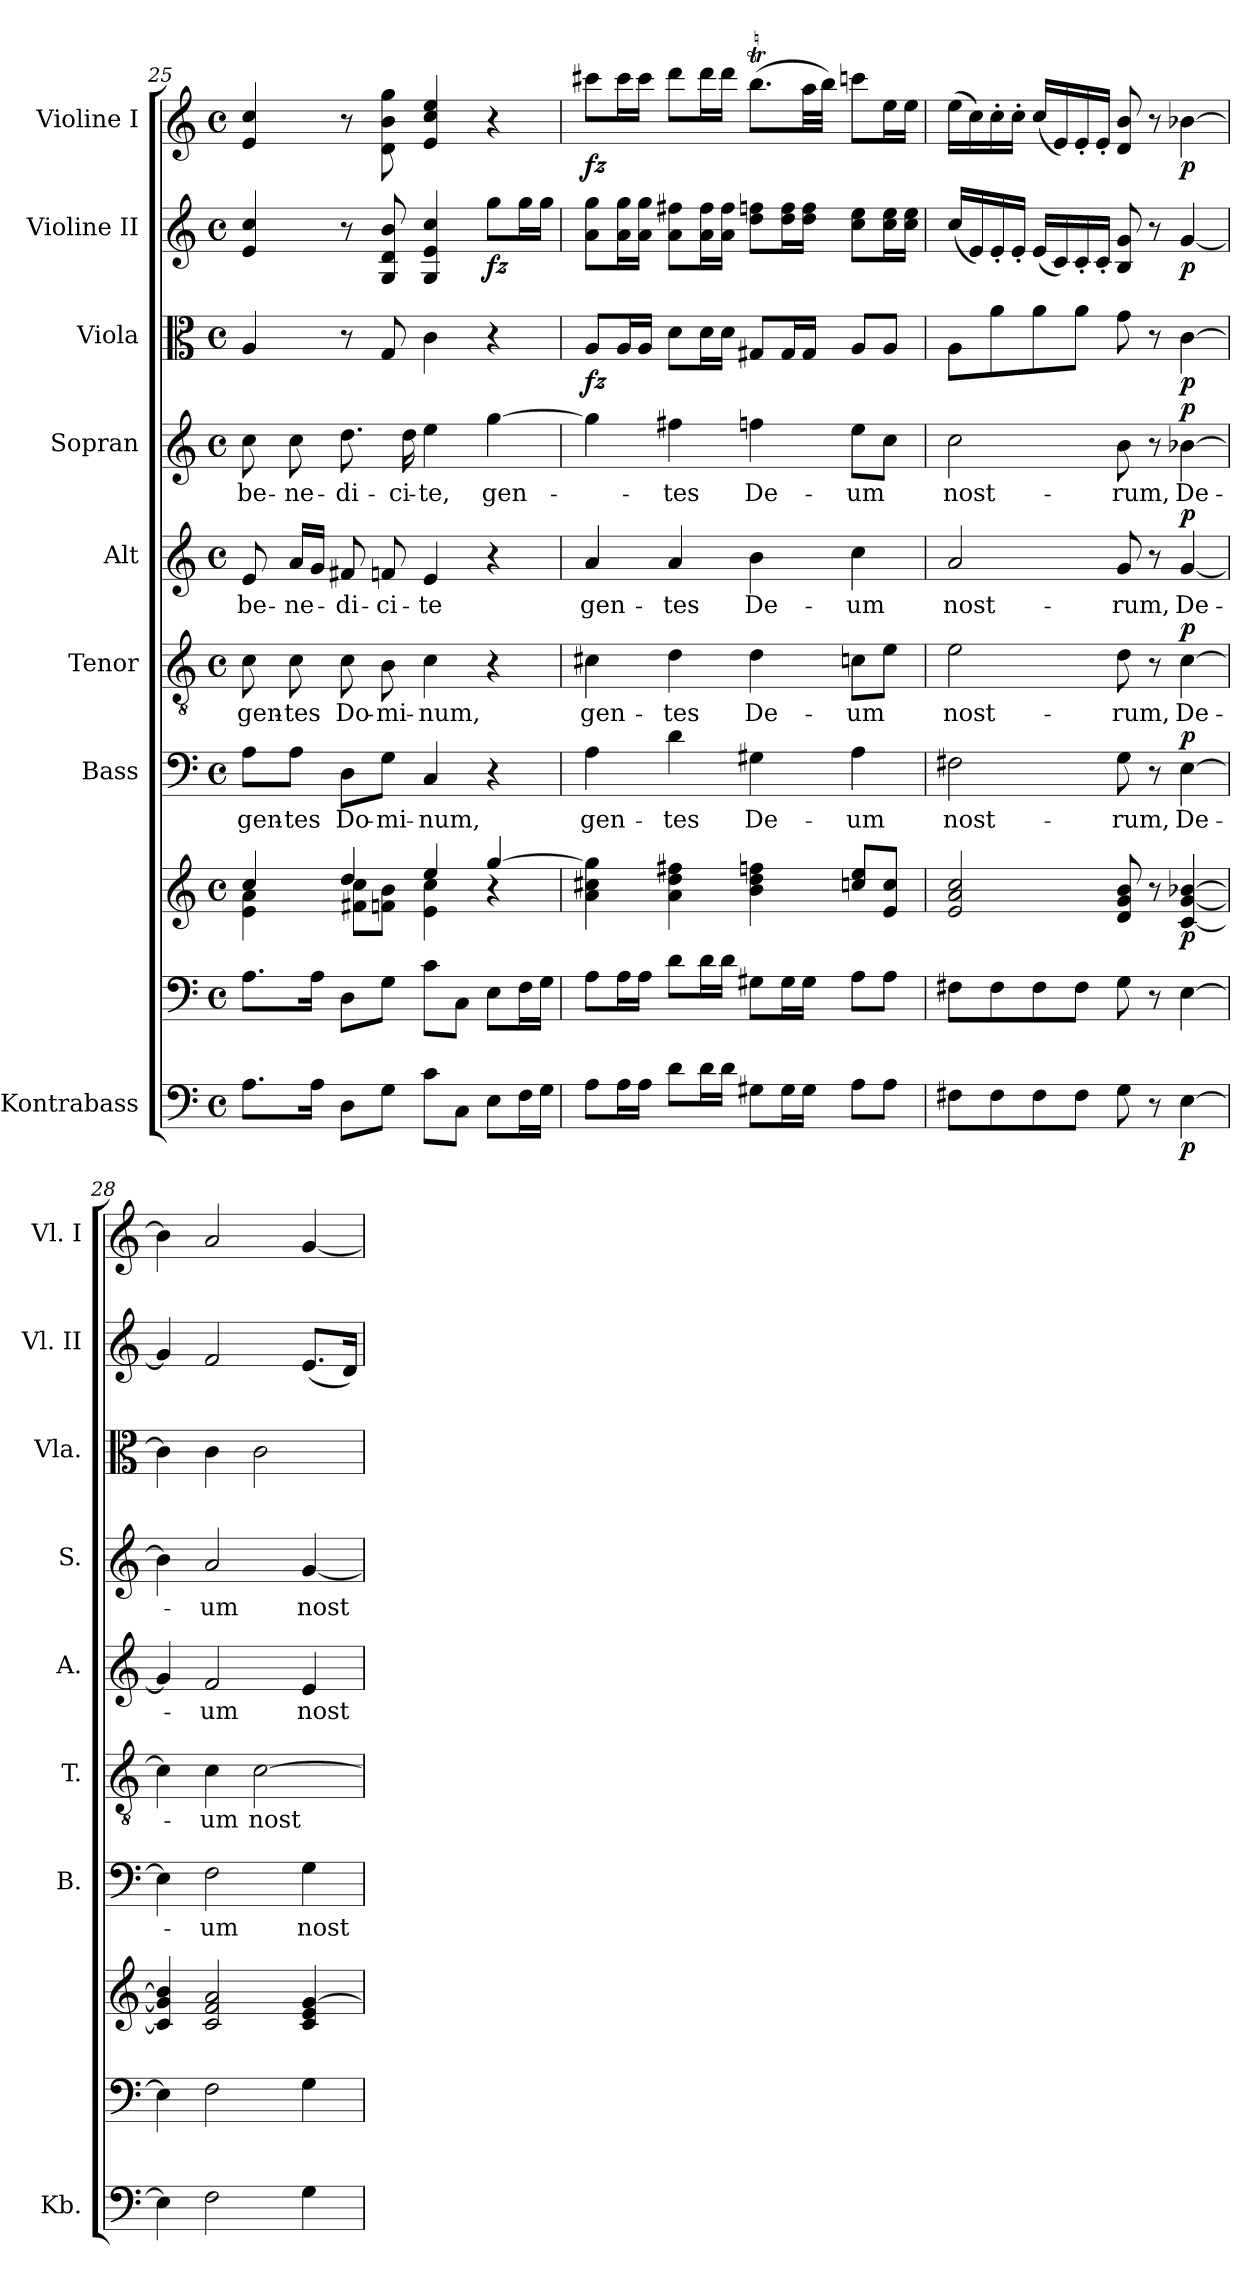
**kern	**dynam	**kern	**kern	**dynam	**kern	**text	**dynam	**kern	**text	**dynam	**kern	**text	**dynam	**kern	**text	**dynam	**kern	**dynam	**kern	**dynam	**kern	**dynam
*part9	*part9	*part8	*part8	*part8	*part7	*part7	*part7	*part6	*part6	*part6	*part5	*part5	*part5	*part4	*part4	*part4	*part3	*part3	*part2	*part2	*part1	*part1
*staff10	*staff10	*staff9	*staff8	*staff8/9	*staff7	*staff7	*staff7	*staff6	*staff6	*staff6	*staff5	*staff5	*staff5	*staff4	*staff4	*staff4	*staff3	*staff3	*staff2	*staff2	*staff1	*staff1
*I"Kontrabass	*	*	*	*	*I"Bass	*	*	*I"Tenor	*	*	*I"Alt	*	*	*I"Sopran	*	*	*I"Viola	*	*I"Violine II	*	*I"Violine I	*
*I'Kb.	*	*	*	*	*I'B.	*	*	*I'T.	*	*	*I'A.	*	*	*I'S.	*	*	*I'Vla.	*	*I'Vl. II	*	*I'Vl. I	*
*clefF4	*	*clefF4	*clefG2	*	*clefF4	*	*	*clefGv2	*	*	*clefG2	*	*	*clefG2	*	*	*clefC3	*	*clefG2	*	*clefG2	*
*ITrd7c12	*	*	*	*	*	*	*	*	*	*	*	*	*	*	*	*	*	*	*	*	*	*
*k[]	*	*k[]	*k[]	*	*k[]	*	*	*k[]	*	*	*k[]	*	*	*k[]	*	*	*k[]	*	*k[]	*	*k[]	*
*C:	*	*C:	*C:	*	*C:	*	*	*C:	*	*	*C:	*	*	*C:	*	*	*C:	*	*C:	*	*C:	*
*M4/4	*	*M4/4	*M4/4	*	*M4/4	*	*	*M4/4	*	*	*M4/4	*	*	*M4/4	*	*	*M4/4	*	*M4/4	*	*M4/4	*
*met(c)	*	*met(c)	*met(c)	*	*met(c)	*	*	*met(c)	*	*	*met(c)	*	*	*met(c)	*	*	*met(c)	*	*met(c)	*	*met(c)	*
=25	=25	=25	=25	=25	=25	=25	=25	=25	=25	=25	=25	=25	=25	=25	=25	=25	=25	=25	=25	=25	=25	=25
*	*	*	*^	*	*	*	*	*	*	*	*	*	*	*	*	*	*	*	*	*	*	*
!	!	!	!	!	!	!	!LO:LY:b	!	!	!LO:LY:b	!	!	!LO:LY:b	!	!	!LO:LY:b	!	!	!	!	!	!	!
8.AA\L	.	8.A\L	4cc/	4e\ 4a\	.	8A\L	gen-	.	8c\	gen-	.	8e/	be-	.	8cc\	be-	.	4A/	.	4e/ 4cc/	.	4e/ 4cc/	.
!	!	!	!	!	!	!	!LO:LY:b	!	!	!LO:LY:b	!	!	!LO:LY:b	!	!	!LO:LY:b	!	!	!	!	!	!	!
.	.	.	.	.	.	8A\J	-tes	.	8c\	-tes	.	16a/LL	-ne-	.	8cc\	-ne-	.	.	.	.	.	.	.
16AA\Jk	.	16A\Jk	.	.	.	.	.	.	.	.	.	16g/JJ	.	.	.	.	.	.	.	.	.	.	.
!	!	!	!	!	!	!	!LO:LY:b	!	!	!LO:LY:b	!	!	!LO:LY:b	!	!	!LO:LY:b	!	!	!	!	!	!	!
8DD\L	.	8D\L	4dd/	8f#X\ 8cc\L	.	8D\L	Do-	.	8c\	Do-	.	8f#X/	-di-	.	8.dd\	-di-	.	8r	.	8r	.	8r	.
!	!	!	!	!	!	!	!LO:LY:b	!	!	!LO:LY:b	!	!	!LO:LY:b	!	!	!	!	!	!	!	!	!	!
8GG\J	.	8G\J	.	8fn\ 8b\J	.	8G\J	-mi-	.	8B\	-mi-	.	8fn/	-ci-	.	.	.	.	8G/	.	8G/ 8d/ 8b/	.	8d\ 8b\ 8gg\	.
!	!	!	!	!	!	!	!	!	!	!	!	!	!	!	!	!LO:LY:b	!	!	!	!	!	!	!
.	.	.	.	.	.	.	.	.	.	.	.	.	.	.	16dd\	-ci-	.	.	.	.	.	.	.
!	!	!	!	!	!	!	!LO:LY:b	!	!	!LO:LY:b	!	!	!LO:LY:b	!	!	!LO:LY:b	!	!	!	!	!	!	!
8C\L	.	8c\L	4ee/	4e\ 4cc\	.	4C/	-num,	.	4c\	-num,	.	4e/	-te	.	4ee\	-te,	.	4c\	.	4G/ 4e/ 4cc/	.	4e/ 4cc/ 4ee/	.
8CC\J	.	8C\J	.	.	.	.	.	.	.	.	.	.	.	.	.	.	.	.	.	.	.	.	.
!	!	!	!	!	!	!	!	!	!	!	!	!	!	!	!	!LO:LY:b	!	!	!	!	!LO:DY:b	!	!
8EE\L	.	8E\L	[>4gg/	4ra	.	4r	.	.	4r	.	.	4r	.	.	[4gg\	gen-	.	4r	.	8gg\L	fz	4r	.
16FF\L	.	16F\L	.	.	.	.	.	.	.	.	.	.	.	.	.	.	.	.	.	16gg\L	.	.	.
16GG\JJ	.	16G\JJ	.	.	.	.	.	.	.	.	.	.	.	.	.	.	.	.	.	16gg\JJ	.	.	.
*	*	*	*v	*v	*	*	*	*	*	*	*	*	*	*	*	*	*	*	*	*	*	*	*
!!LO:PB:g=z
=26	=26	=26	=26	=26	=26	=26	=26	=26	=26	=26	=26	=26	=26	=26	=26	=26	=26	=26	=26	=26	=26	=26
!	!	!	!	!	!	!LO:LY:b	!	!	!LO:LY:b	!	!	!LO:LY:b	!	!	!	!	!	!LO:DY:b	!	!	!	!LO:DY:b
8AA\L	.	8A\L	4a\ 4cc#X\ 4gg\]	.	4A\	gen-	.	4c#X\	gen-	.	4a/	gen-	.	4gg\]	.	.	8A/L	fz	8a\ 8gg\L	.	8ccc#X\L	fz
16AA\L	.	16A\L	.	.	.	.	.	.	.	.	.	.	.	.	.	.	16A/L	.	16a\ 16gg\L	.	16ccc#\L	.
16AA\JJ	.	16A\JJ	.	.	.	.	.	.	.	.	.	.	.	.	.	.	16A/JJ	.	16a\ 16gg\JJ	.	16ccc#\JJ	.
!	!	!	!	!	!	!LO:LY:b	!	!	!LO:LY:b	!	!	!LO:LY:b	!	!	!LO:LY:b	!	!	!	!	!	!	!
8D\L	.	8d\L	4a\ 4dd\ 4ff#X\	.	4d\	-tes	.	4d\	-tes	.	4a/	-tes	.	4ff#X\	-tes	.	8d\L	.	8a\ 8ff#X\L	.	8ddd\L	.
16D\L	.	16d\L	.	.	.	.	.	.	.	.	.	.	.	.	.	.	16d\L	.	16a\ 16ff#\L	.	16ddd\L	.
16D\JJ	.	16d\JJ	.	.	.	.	.	.	.	.	.	.	.	.	.	.	16d\JJ	.	16a\ 16ff#\JJ	.	16ddd\JJ	.
!	!	!	!	!	!	!LO:LY:b	!	!	!LO:LY:b	!	!	!LO:LY:b	!	!	!LO:LY:b	!	!	!	!	!	!	!
8GG#X\L	.	8G#X\L	4b\ 4dd\ 4ffn\	.	4G#X\	De-	.	4d\	De-	.	4b\	De-	.	4ffn\	De-	.	8G#X/L	.	8dd\ 8ffn\L	.	(>8.bbt\L	.
16GG#\L	.	16G#\L	.	.	.	.	.	.	.	.	.	.	.	.	.	.	16G#/L	.	16dd\ 16ff\L	.	.	.
16GG#\JJ	.	16G#\JJ	.	.	.	.	.	.	.	.	.	.	.	.	.	.	16G#/JJ	.	16dd\ 16ff\JJ	.	32aa\LL	.
.	.	.	.	.	.	.	.	.	.	.	.	.	.	.	.	.	.	.	.	.	32bb\JJJ)	.
!	!	!	!	!	!	!LO:LY:b	!	!	!LO:LY:b	!	!	!LO:LY:b	!	!	!LO:LY:b	!	!	!	!	!	!	!
8AA\L	.	8A\L	8ccn/ 8ee/L	.	4A\	-um	.	8cn\L	-um	.	4cc\	-um	.	8ee\L	-um	.	8A/L	.	8cc\ 8ee\L	.	8cccn\L	.
8AA\J	.	8A\J	8e/ 8cc/J	.	.	.	.	8e\J	.	.	.	.	.	8cc\J	.	.	8A/J	.	16cc\ 16ee\L	.	16ee\L	.
.	.	.	.	.	.	.	.	.	.	.	.	.	.	.	.	.	.	.	16cc\ 16ee\JJ	.	16ee\JJ	.
=27	=27	=27	=27	=27	=27	=27	=27	=27	=27	=27	=27	=27	=27	=27	=27	=27	=27	=27	=27	=27	=27	=27
!	!	!	!	!	!	!LO:LY:b	!	!	!LO:LY:b	!	!	!LO:LY:b	!	!	!LO:LY:b	!	!	!	!	!	!	!
8FF#X\L	.	8F#X\L	2e/ 2a/ 2cc/	.	2F#X\	nost-	.	2e\	nost-	.	2a/	nost-	.	2cc\	nost-	.	8A\L	.	(<16cc/LL	.	(>16ee\LL	.
.	.	.	.	.	.	.	.	.	.	.	.	.	.	.	.	.	.	.	16e/)	.	16cc\)	.
8FF#\	.	8F#\	.	.	.	.	.	.	.	.	.	.	.	.	.	.	8a\	.	16e'</	.	16cc'>\	.
.	.	.	.	.	.	.	.	.	.	.	.	.	.	.	.	.	.	.	16e'</JJ	.	16cc'>\JJ	.
8FF#\	.	8F#\	.	.	.	.	.	.	.	.	.	.	.	.	.	.	8a\	.	(<16e/LL	.	(<16cc/LL	.
.	.	.	.	.	.	.	.	.	.	.	.	.	.	.	.	.	.	.	16c/)	.	16e/)	.
8FF#\J	.	8F#\J	.	.	.	.	.	.	.	.	.	.	.	.	.	.	8a\J	.	16c'</	.	16e'</	.
.	.	.	.	.	.	.	.	.	.	.	.	.	.	.	.	.	.	.	16c'</JJ	.	16e'</JJ	.
!	!	!	!	!	!	!LO:LY:b	!	!	!LO:LY:b	!	!	!LO:LY:b	!	!	!LO:LY:b	!	!	!	!	!	!	!
8GG\	.	8G\	8d/ 8g/ 8b/	.	8G\	-rum,	.	8d\	-rum,	.	8g/	-rum,	.	8b\	-rum,	.	8g\	.	8B/ 8g/	.	8d/ 8b/	.
8r	.	8r	8r	.	8r	.	.	8r	.	.	8r	.	.	8r	.	.	8r	.	8r	.	8r	.
!	!LO:DY:b	!	!	!LO:DY:b	!	!LO:LY:b	!LO:DY:a	!	!LO:LY:b	!LO:DY:a	!	!LO:LY:b	!LO:DY:a	!	!LO:LY:b	!LO:DY:a	!	!LO:DY:b	!	!LO:DY:b	!	!LO:DY:b
[4EE\	p	[4E\	[4c/ [4g/ [4b-X/	p	[4E\	De-	p	[4c\	De-	p	[4g/	De-	p	[4b-X\	De-	p	[4c\	p	[4g/	p	[4b-X\	p
=28	=28	=28	=28	=28	=28	=28	=28	=28	=28	=28	=28	=28	=28	=28	=28	=28	=28	=28	=28	=28	=28	=28
4EE\]	.	4E\]	4c/] 4g/] 4b-/]	.	4E\]	.	.	4c\]	.	.	4g/]	.	.	4b-\]	.	.	4c\]	.	4g/]	.	4b-\]	.
!	!	!	!	!	!	!LO:LY:b	!	!	!LO:LY:b	!	!	!LO:LY:b	!	!	!LO:LY:b	!	!	!	!	!	!	!
2FF\	.	2F\	2c/ 2f/ 2a/	.	2F\	-um	.	4c\	-um	.	2f/	-um	.	2a/	-um	.	4c\	.	2f/	.	2a/	.
!	!	!	!	!	!	!	!	!	!LO:LY:b	!	!	!	!	!	!	!	!	!	!	!	!	!
.	.	.	.	.	.	.	.	[2c\	nost-	.	.	.	.	.	.	.	2c\	.	.	.	.	.
!	!	!	!	!	!	!LO:LY:b	!	!	!	!	!	!LO:LY:b	!	!	!LO:LY:b	!	!	!	!	!	!	!
4GG\	.	4G\	4c/ 4e/ [>4g/	.	4G\	nost-	.	.	.	.	4e/	nost-	.	[4g/	nost-	.	.	.	(<8.e/L	.	[4g/	.
.	.	.	.	.	.	.	.	.	.	.	.	.	.	.	.	.	.	.	16d/Jk)	.	.	.
=	=	=	=	=	=	=	=	=	=	=	=	=	=	=	=	=	=	=	=	=	=	=
*-	*-	*-	*-	*-	*-	*-	*-	*-	*-	*-	*-	*-	*-	*-	*-	*-	*-	*-	*-	*-	*-	*-
